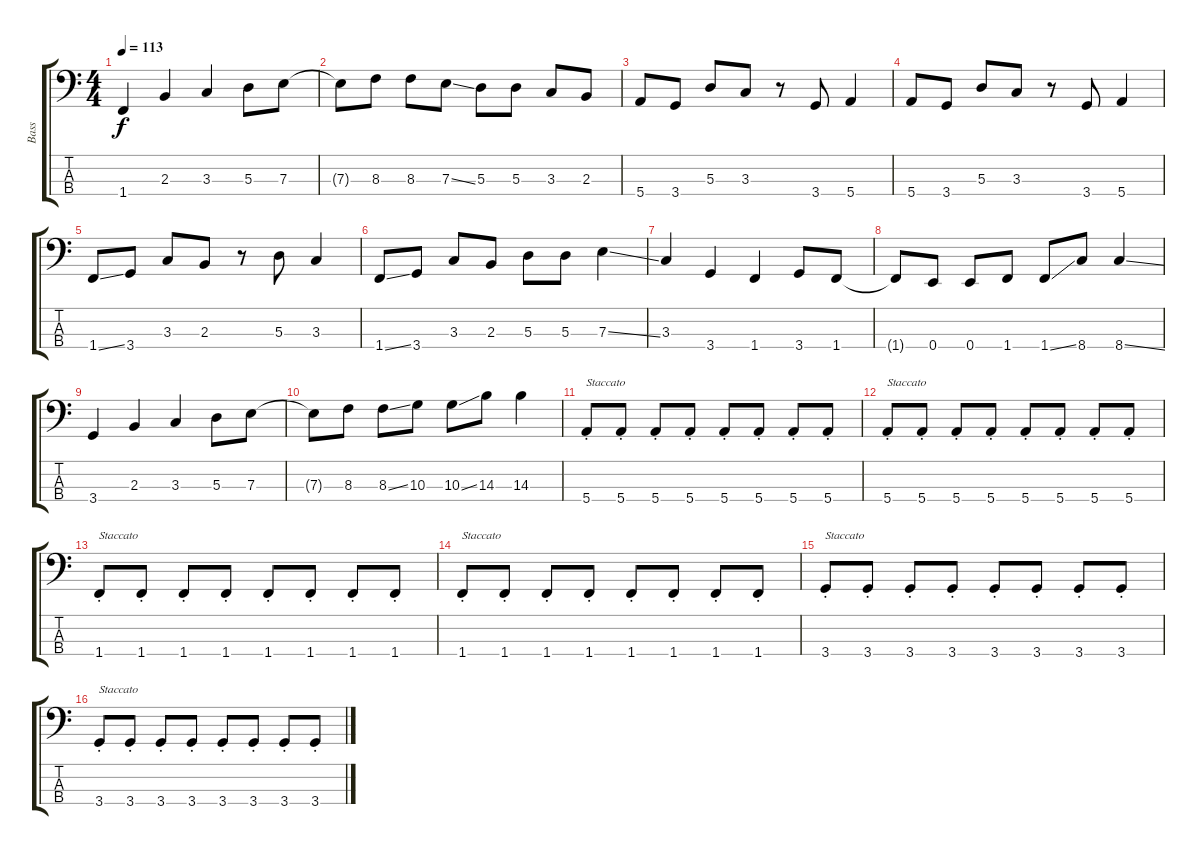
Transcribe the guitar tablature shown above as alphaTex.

\track ("Bass" "Bass") {instrument electricbasspick}
\staff {score tabs}
\tuning (G2 D2 A1 E1) {hide}
\ts (4 4)
\tempo 113
\clef f4
\ks c
1.4.4{dy f} 2.3.4 3.3.4 5.3.8 7.3.8 |
7.3{t}.8 8.3.8 8.3.8 7.3{ss}.8 5.3.8 5.3.8 3.3.8 2.3.8 |
5.4.8 3.4.8 5.3.8 3.3.8 r.8 3.4.8 5.4.4 |
5.4.8 3.4.8 5.3.8 3.3.8 r.8 3.4.8 5.4.4 |
1.4{ss}.8 3.4.8 3.3.8 2.3.8 r.8 5.3.8 3.3.4 |
1.4{ss}.8 3.4.8 3.3.8 2.3.8 5.3.8 5.3.8 7.3{ss}.4 |
3.3.4 3.4.4 1.4.4 3.4.8 1.4.8 |
1.4{t}.8 0.4.8 0.4.8 1.4.8 1.4{ss}.8 8.4.8 8.4{ss}.4 |
3.4.4 2.3.4 3.3.4 5.3.8 7.3.8 |
7.3{t}.8 8.3.8 8.3{ss}.8 10.3.8 10.3{ss}.8 14.3.8 14.3.4 |
5.4{st}.8{txt "Staccato"} 5.4{st}.8 5.4{st}.8 5.4{st}.8 5.4{st}.8 5.4{st}.8 5.4{st}.8 5.4{st}.8 |
5.4{st}.8{txt "Staccato"} 5.4{st}.8 5.4{st}.8 5.4{st}.8 5.4{st}.8 5.4{st}.8 5.4{st}.8 5.4{st}.8 |
1.4{st}.8{txt "Staccato"} 1.4{st}.8 1.4{st}.8 1.4{st}.8 1.4{st}.8 1.4{st}.8 1.4{st}.8 1.4{st}.8 |
1.4{st}.8{txt "Staccato"} 1.4{st}.8 1.4{st}.8 1.4{st}.8 1.4{st}.8 1.4{st}.8 1.4{st}.8 1.4{st}.8 |
3.4{st}.8{txt "Staccato"} 3.4{st}.8 3.4{st}.8 3.4{st}.8 3.4{st}.8 3.4{st}.8 3.4{st}.8 3.4{st}.8 |
3.4{st}.8{txt "Staccato"} 3.4{st}.8 3.4{st}.8 3.4{st}.8 3.4{st}.8 3.4{st}.8 3.4{st}.8 3.4{st}.8
